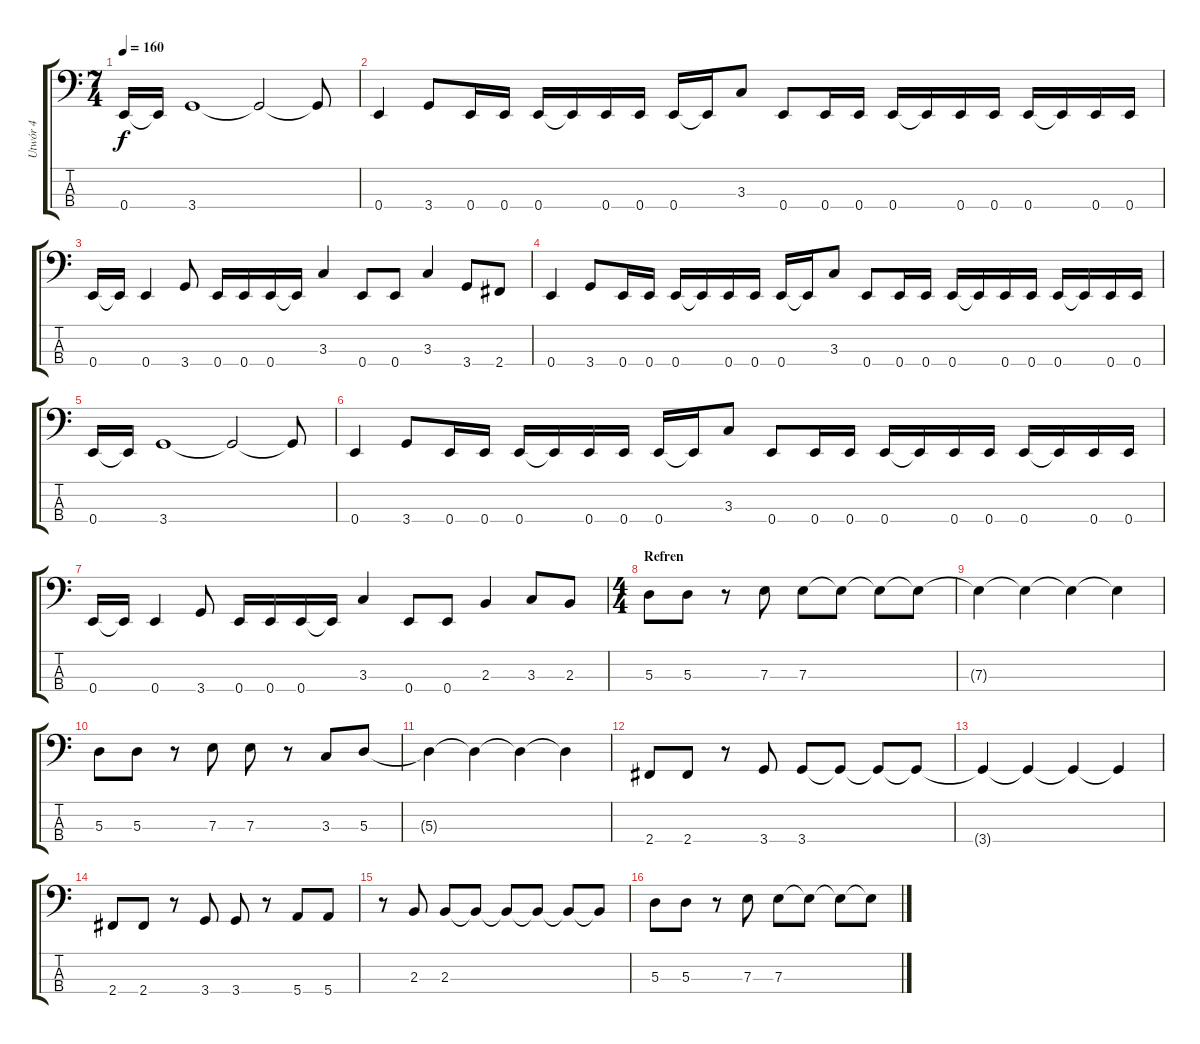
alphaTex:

\track ("Utwór 4" "Utwór 4") {instrument slapbass1}
\staff {score tabs}
\tuning (G2 D2 A1 E1) {hide}
\ts (7 4)
\tempo 160
\clef f4
\ks c
0.4.16{dy f} 0.4{t}.16 3.4.1 3.4{t}.2 3.4{t}.8 |
0.4.4 3.4.8 0.4.16 0.4.16 0.4.16 0.4{t}.16 0.4.16 0.4.16 0.4.16 0.4{t}.16 3.3.8 0.4.8 0.4.16 0.4.16 0.4.16 0.4{t}.16 0.4.16 0.4.16 0.4.16 0.4{t}.16 0.4.16 0.4.16 |
0.4.16 0.4{t}.16 0.4.4 3.4.8 0.4.16 0.4.16 0.4.16 0.4{t}.16 3.3.4 0.4.8 0.4.8 3.3.4 3.4.8 2.4.8 |
0.4.4 3.4.8 0.4.16 0.4.16 0.4.16 0.4{t}.16 0.4.16 0.4.16 0.4.16 0.4{t}.16 3.3.8 0.4.8 0.4.16 0.4.16 0.4.16 0.4{t}.16 0.4.16 0.4.16 0.4.16 0.4{t}.16 0.4.16 0.4.16 |
0.4.16 0.4{t}.16 3.4.1 3.4{t}.2 3.4{t}.8 |
0.4.4 3.4.8 0.4.16 0.4.16 0.4.16 0.4{t}.16 0.4.16 0.4.16 0.4.16 0.4{t}.16 3.3.8 0.4.8 0.4.16 0.4.16 0.4.16 0.4{t}.16 0.4.16 0.4.16 0.4.16 0.4{t}.16 0.4.16 0.4.16 |
0.4.16 0.4{t}.16 0.4.4 3.4.8 0.4.16 0.4.16 0.4.16 0.4{t}.16 3.3.4 0.4.8 0.4.8 2.3.4 3.3.8 2.3.8 |
\ts (4 4)
\section ("" "Refren")
5.3.8 5.3.8 r.8 7.3.8 7.3.8 7.3{t}.8 7.3{t}.8 7.3{t}.8 |
7.3{t}.4 7.3{t}.4 7.3{t}.4 7.3{t}.4 |
5.3.8 5.3.8 r.8 7.3.8 7.3.8 r.8 3.3.8 5.3.8 |
5.3{t}.4 5.3{t}.4 5.3{t}.4 5.3{t}.4 |
2.4.8 2.4.8 r.8 3.4.8 3.4.8 3.4{t}.8 3.4{t}.8 3.4{t}.8 |
3.4{t}.4 3.4{t}.4 3.4{t}.4 3.4{t}.4 |
2.4.8 2.4.8 r.8 3.4.8 3.4.8 r.8 5.4.8 5.4.8 |
r.8 2.3.8 2.3.8 2.3{t}.8 2.3{t}.8 2.3{t}.8 2.3{t}.8 2.3{t}.8 |
5.3.8 5.3.8 r.8 7.3.8 7.3.8 7.3{t}.8 7.3{t}.8 7.3{t}.8
